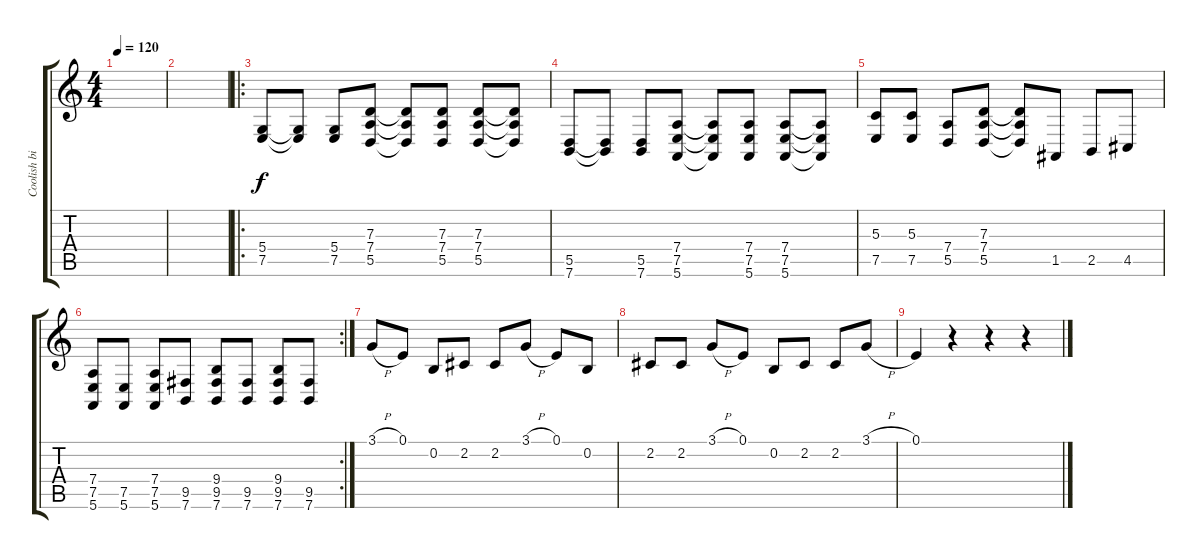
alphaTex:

\track ("Coolish bit" "Coolish bi") {instrument lead8bassandlead}
\staff {score tabs}
\tuning (E4 B3 G3 D3 A2 E2) {hide}
\ts (4 4)
\tempo 120
\clef g2
\ks c
|
|
\ro
(5.4 7.5).8 (5.4{t} 7.5{t}).8 (5.4 7.5).8 (7.3 7.4 5.5).8 (7.3{t} 7.4{t} 5.5{t}).8 (7.3 7.4 5.5).8 (7.3 7.4 5.5).8 (7.3{t} 7.4{t} 5.5{t}).8 |
(5.5 7.6).8 (5.5{t} 7.6{t}).8 (5.5 7.6).8 (7.4 7.5 5.6).8 (7.4{t} 7.5{t} 5.6{t}).8 (7.4 7.5 5.6).8 (7.4 7.5 5.6).8 (7.4{t} 7.5{t} 5.6{t}).8 |
(5.3 7.5).8 (5.3 7.5).8 (7.4 5.5).8 (7.3 7.4 5.5).8 (7.3{t} 7.4{t} 5.5{t}).8 1.5.8 2.5.8 4.5.8 |
\rc 2
(7.4 7.5 5.6).8 (7.5 5.6).8 (7.4 7.5 5.6).8 (9.5 7.6).8 (9.4 9.5 7.6).8 (9.5 7.6).8 (9.4 9.5 7.6).8 (9.5 7.6).8 |
3.1{h}.8 0.1.8 0.2.8 2.2.8 2.2.8{volume 11} 3.1{h}.8 0.1.8 0.2.8 |
2.2.8{volume 9} 2.2.8 3.1{h}.8 0.1.8 0.2.8{volume 7} 2.2.8 2.2.8 3.1{h}.8 |
0.1.4 r.4 r.4 r.4
